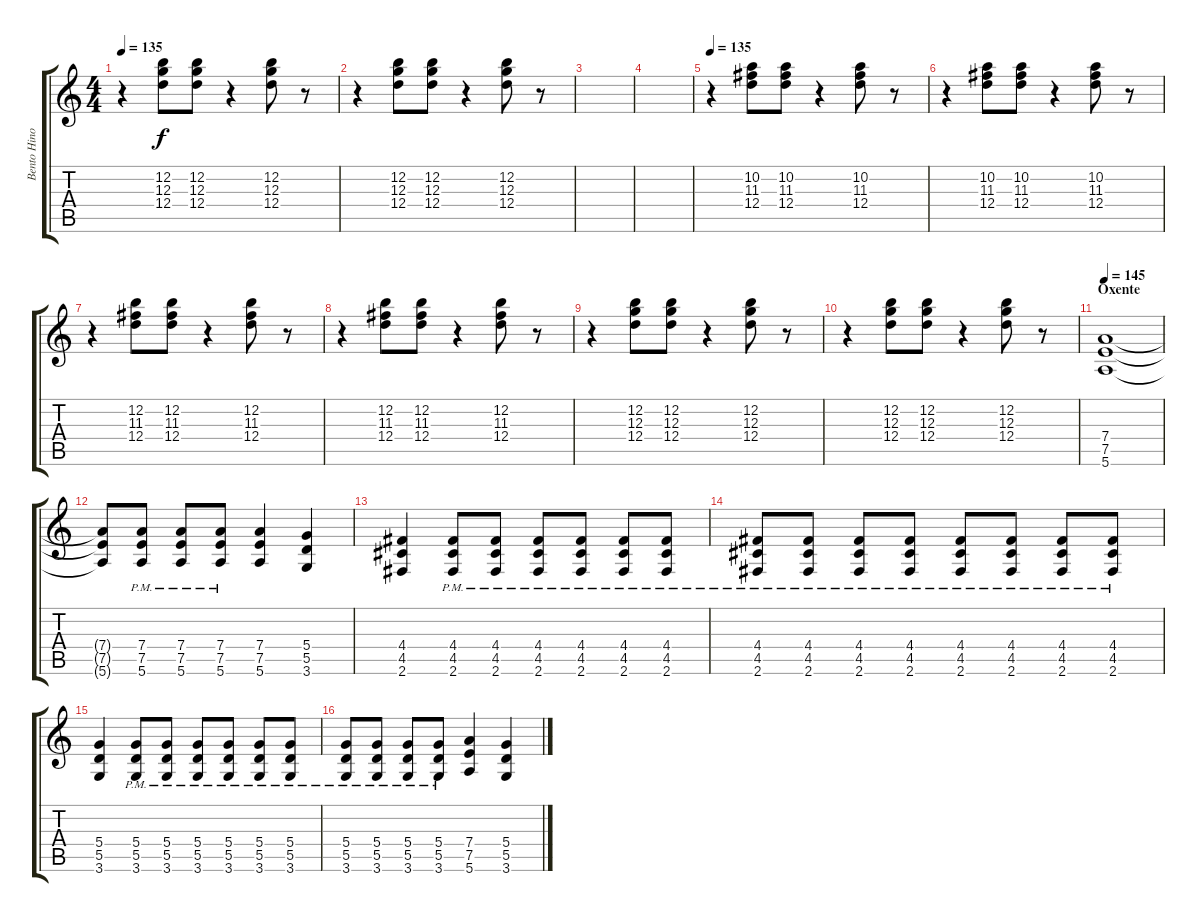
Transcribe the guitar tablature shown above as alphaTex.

\track ("Bento Hinoto" "Bento Hino") {instrument electricguitarclean}
\staff {score tabs}
\tuning (E4 B3 G3 D3 A2 E2) {hide}
\ts (4 4)
\tempo 135
\clef g2
\ks c
r.4{dy f} (12.2 12.3 12.4).8 (12.2 12.3 12.4).8 r.4 (12.2 12.3 12.4).8 r.8 |
r.4 (12.2 12.3 12.4).8 (12.2 12.3 12.4).8 r.4 (12.2 12.3 12.4).8 r.8 |
|
|
\tempo 135
r.4{instrument electricguitarclean} (10.2 11.3 12.4).8 (10.2 11.3 12.4).8 r.4 (10.2 11.3 12.4).8 r.8 |
r.4 (10.2 11.3 12.4).8 (10.2 11.3 12.4).8 r.4 (10.2 11.3 12.4).8 r.8 |
r.4 (12.2 11.3 12.4).8 (12.2 11.3 12.4).8 r.4 (12.2 11.3 12.4).8 r.8 |
r.4 (12.2 11.3 12.4).8 (12.2 11.3 12.4).8 r.4 (12.2 11.3 12.4).8 r.8 |
r.4 (12.2 12.3 12.4).8 (12.2 12.3 12.4).8 r.4 (12.2 12.3 12.4).8 r.8 |
r.4 (12.2 12.3 12.4).8 (12.2 12.3 12.4).8 r.4 (12.2 12.3 12.4).8 r.8 |
\section ("" "Oxente")
\tempo 145
(7.4 7.5 5.6).1{instrument distortionguitar} |
(7.4{t} 7.5{t} 5.6{t}).8 (7.4{pm} 7.5{pm} 5.6{pm}).8 (7.4{pm} 7.5{pm} 5.6{pm}).8 (7.4{pm} 7.5{pm} 5.6{pm}).8 (7.4 7.5 5.6).4 (5.4 5.5 3.6).4 |
(4.4 4.5 2.6).4 (4.4{pm} 4.5{pm} 2.6{pm}).8 (4.4{pm} 4.5{pm} 2.6{pm}).8 (4.4{pm} 4.5{pm} 2.6{pm}).8 (4.4{pm} 4.5{pm} 2.6{pm}).8 (4.4{pm} 4.5{pm} 2.6{pm}).8 (4.4{pm} 4.5{pm} 2.6{pm}).8 |
(4.4{pm} 4.5{pm} 2.6{pm}).8 (4.4{pm} 4.5{pm} 2.6{pm}).8 (4.4{pm} 4.5{pm} 2.6{pm}).8 (4.4{pm} 4.5{pm} 2.6{pm}).8 (4.4{pm} 4.5{pm} 2.6{pm}).8 (4.4{pm} 4.5{pm} 2.6{pm}).8 (4.4{pm} 4.5{pm} 2.6{pm}).8 (4.4{pm} 4.5{pm} 2.6{pm}).8 |
(5.4 5.5 3.6).4 (5.4{pm} 5.5{pm} 3.6{pm}).8 (5.4{pm} 5.5{pm} 3.6{pm}).8 (5.4{pm} 5.5{pm} 3.6{pm}).8 (5.4{pm} 5.5{pm} 3.6{pm}).8 (5.4{pm} 5.5{pm} 3.6{pm}).8 (5.4{pm} 5.5{pm} 3.6{pm}).8 |
(5.4{pm} 5.5{pm} 3.6{pm}).8 (5.4{pm} 5.5{pm} 3.6{pm}).8 (5.4{pm} 5.5{pm} 3.6{pm}).8 (5.4{pm} 5.5{pm} 3.6{pm}).8 (7.4 7.5 5.6).4 (5.4 5.5 3.6).4
